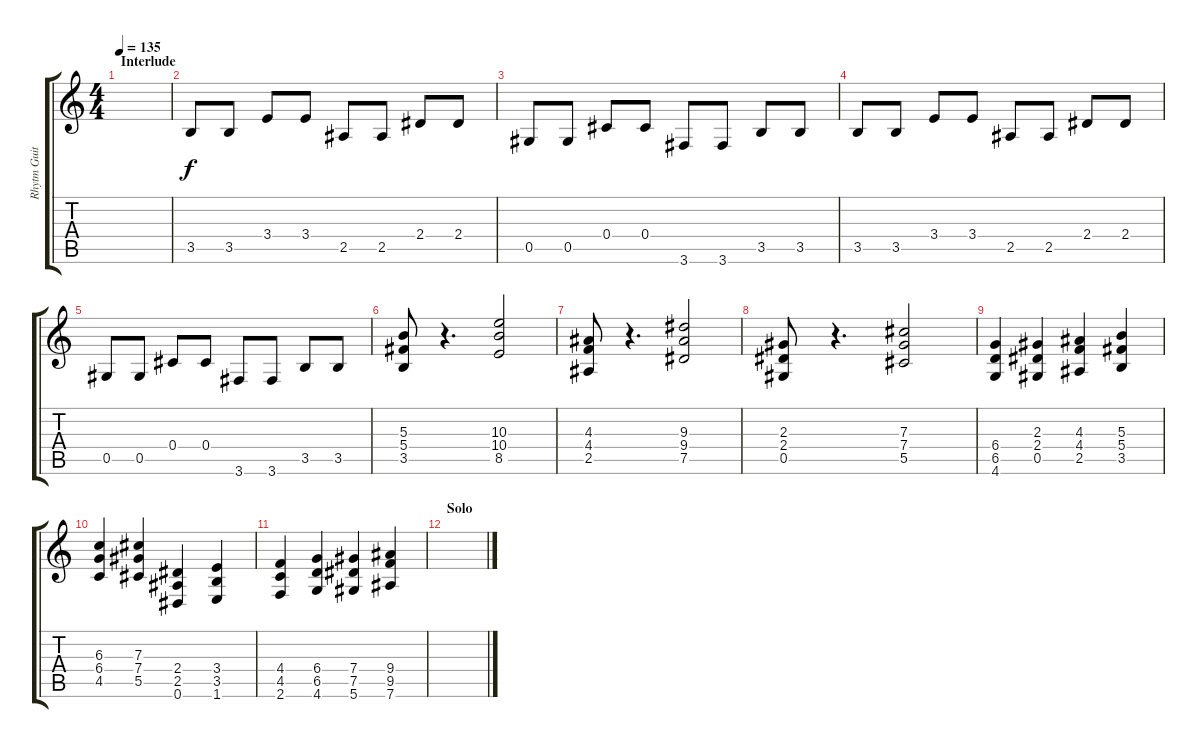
\track ("Rhytm Guitar" "Rhytm Guit") {instrument overdrivenguitar}
\staff {score tabs}
\tuning (Eb4 Bb3 Gb3 Db3 Ab2 Eb2) {hide}
\ts (4 4)
\section ("" "Interlude")
\tempo 135
\clef g2
\ks c
|
3.5.8 3.5.8 3.4.8 3.4.8 2.5.8 2.5.8 2.4.8 2.4.8 |
0.5.8 0.5.8 0.4.8 0.4.8 3.6.8 3.6.8 3.5.8 3.5.8 |
3.5.8 3.5.8 3.4.8 3.4.8 2.5.8 2.5.8 2.4.8 2.4.8 |
0.5.8 0.5.8 0.4.8 0.4.8 3.6.8 3.6.8 3.5.8 3.5.8 |
(5.3 5.4 3.5).8 r.4{d} (10.3 10.4 8.5).2 |
(4.3 4.4 2.5).8 r.4{d} (9.3 9.4 7.5).2 |
(2.3 2.4 0.5).8 r.4{d} (7.3 7.4 5.5).2 |
(6.4 6.5 4.6).4 (2.3 2.4 0.5).4 (4.3 4.4 2.5).4 (5.3 5.4 3.5).4 |
(6.3 6.4 4.5).4 (7.3 7.4 5.5).4 (2.4 2.5 0.6).4 (3.4 3.5 1.6).4 |
(4.4 4.5 2.6).4 (6.4 6.5 4.6).4 (7.4 7.5 5.6).4 (9.4 9.5 7.6).4 |
\section ("" "Solo")
